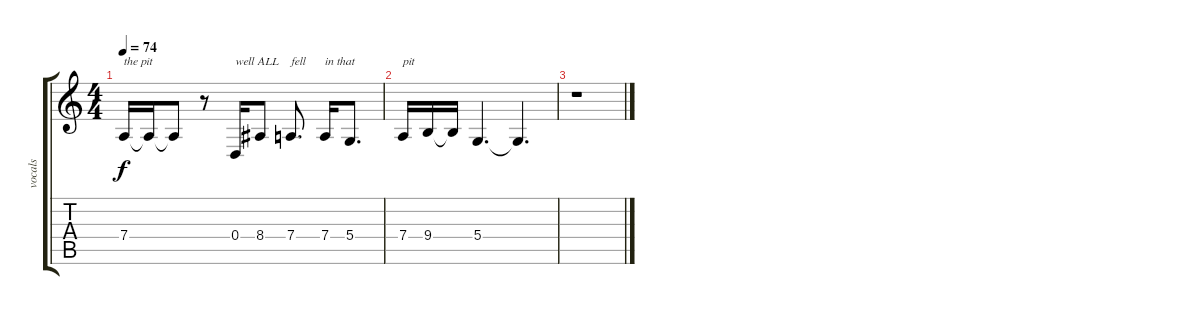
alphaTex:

\track ("vocals" "vocals") {instrument tenorsax}
\staff {score tabs}
\tuning (E4 B3 G3 D3 A2 E2) {hide}
\ts (4 4)
\tempo 74
\clef g2
\ks c
7.4.16{txt "the pit" dy f} 7.4{t}.16 7.4{t}.8 r.8 0.4.16{txt "well ALL"} 8.4.8 7.4.8{d txt "fell"} 7.4.16{txt "in that"} 5.4.8{d} |
7.4.16{txt "pit"} 9.4.16 9.4{t}.16 5.4.4{d} 5.4{t}.4{d} |
r.1
